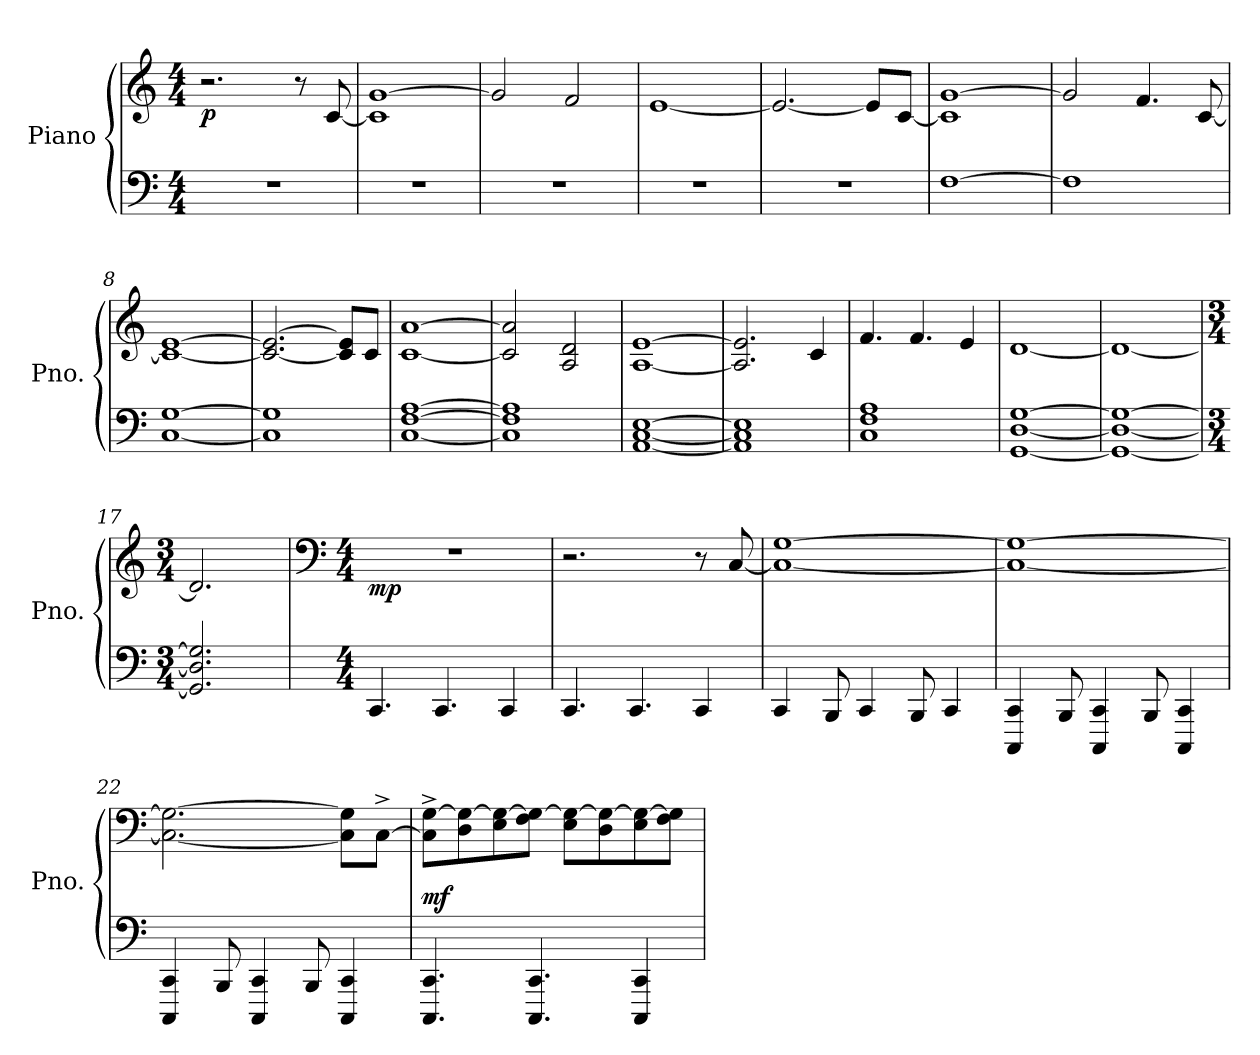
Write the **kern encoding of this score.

**kern	**kern	**dynam
*part1	*part1	*part1
*staff2	*staff1	*staff1/2
*I"Piano	*	*
*I'Pno.	*	*
*clefF4	*clefG2	*
*k[]	*k[]	*
*M4/4	*M4/4	*
*MM80	*MM80	*
=1	=1	=1
!	!	!LO:DY:b
1r	2.r	p
.	8r	.
.	[8c/	.
=2	=2	=2
1r	1c] [1g	.
=3	=3	=3
1r	2g/]	.
.	2f/	.
=4	=4	=4
1r	[1e	.
=5	=5	=5
1r	2.e/_	.
.	8e/L]	.
.	[8c/J	.
=6	=6	=6
[1F	1c] [1g	.
=7	=7	=7
1F]	2g/]	.
.	4.f/	.
.	[8c/	.
=8	=8	=8
[1C [1G	1c_ [1e	.
=9	=9	=9
1C] 1G]	2.c/_ 2.e/_	.
.	8c/] 8e/]L	.
.	8c/J	.
=10	=10	=10
[1C [1F [1A	[1c [1a	.
=11	=11	=11
1C] 1F] 1A]	2c/] 2a/]	.
.	2A/ 2d/	.
=12	=12	=12
[1AA [1C [1E	[1A [1e	.
!!LO:LB:g=z
=13	=13	=13
1AA] 1C] 1E]	2.A/] 2.e/]	.
.	4c/	.
=14	=14	=14
1C 1F 1A	4.f/	.
.	4.f/	.
.	4e/	.
=15	=15	=15
[1GG [1D [1G	[1d	.
=16	=16	=16
1GG_ 1D_ 1G_	1d_	.
=17	=17	=17
*M3/4	*M3/4	*
2.GG/] 2.D/] 2.G/]	2.d/]	.
=18	=18	=18
*	*clefF4	*
*M4/4	*M4/4	*
!	!	!LO:DY:b
4.CC/	1r	mp
4.CC/	.	.
4CC/	.	.
=19	=19	=19
4.CC/	2.r	.
4.CC/	.	.
4CC/	8r	.
.	[8C/	.
=20	=20	=20
4CC/	1C_ [1G	.
8BBB/	.	.
4CC/	.	.
8BBB/	.	.
4CC/	.	.
!!LO:LB:g=z
=21	=21	=21
4CCC/ 4CC/	1C_ 1G_	.
8BBB/	.	.
4CCC/ 4CC/	.	.
8BBB/	.	.
4CCC/ 4CC/	.	.
=22	=22	=22
4CCC/ 4CC/	2.C\_ 2.G\_	.
8BBB/	.	.
4CCC/ 4CC/	.	.
8BBB/	.	.
4CCC/ 4CC/	8C\] 8G\]L	.
.	[8C^\J	.
=23	=23	=23
!	!	!LO:DY:a=2
4.CCC/ 4.CC/	8C\]^ [8G\^L	mf
.	8D\ 8G\_	.
.	8E\ 8G\_	.
4.CCC/ 4.CC/	8F\ 8G\_J	.
.	8E\ 8G\_L	.
.	8D\ 8G\_	.
4CCC/ 4CC/	8E\ 8G\_	.
.	8F\ 8G\]J	.
=	=	=
*-	*-	*-
